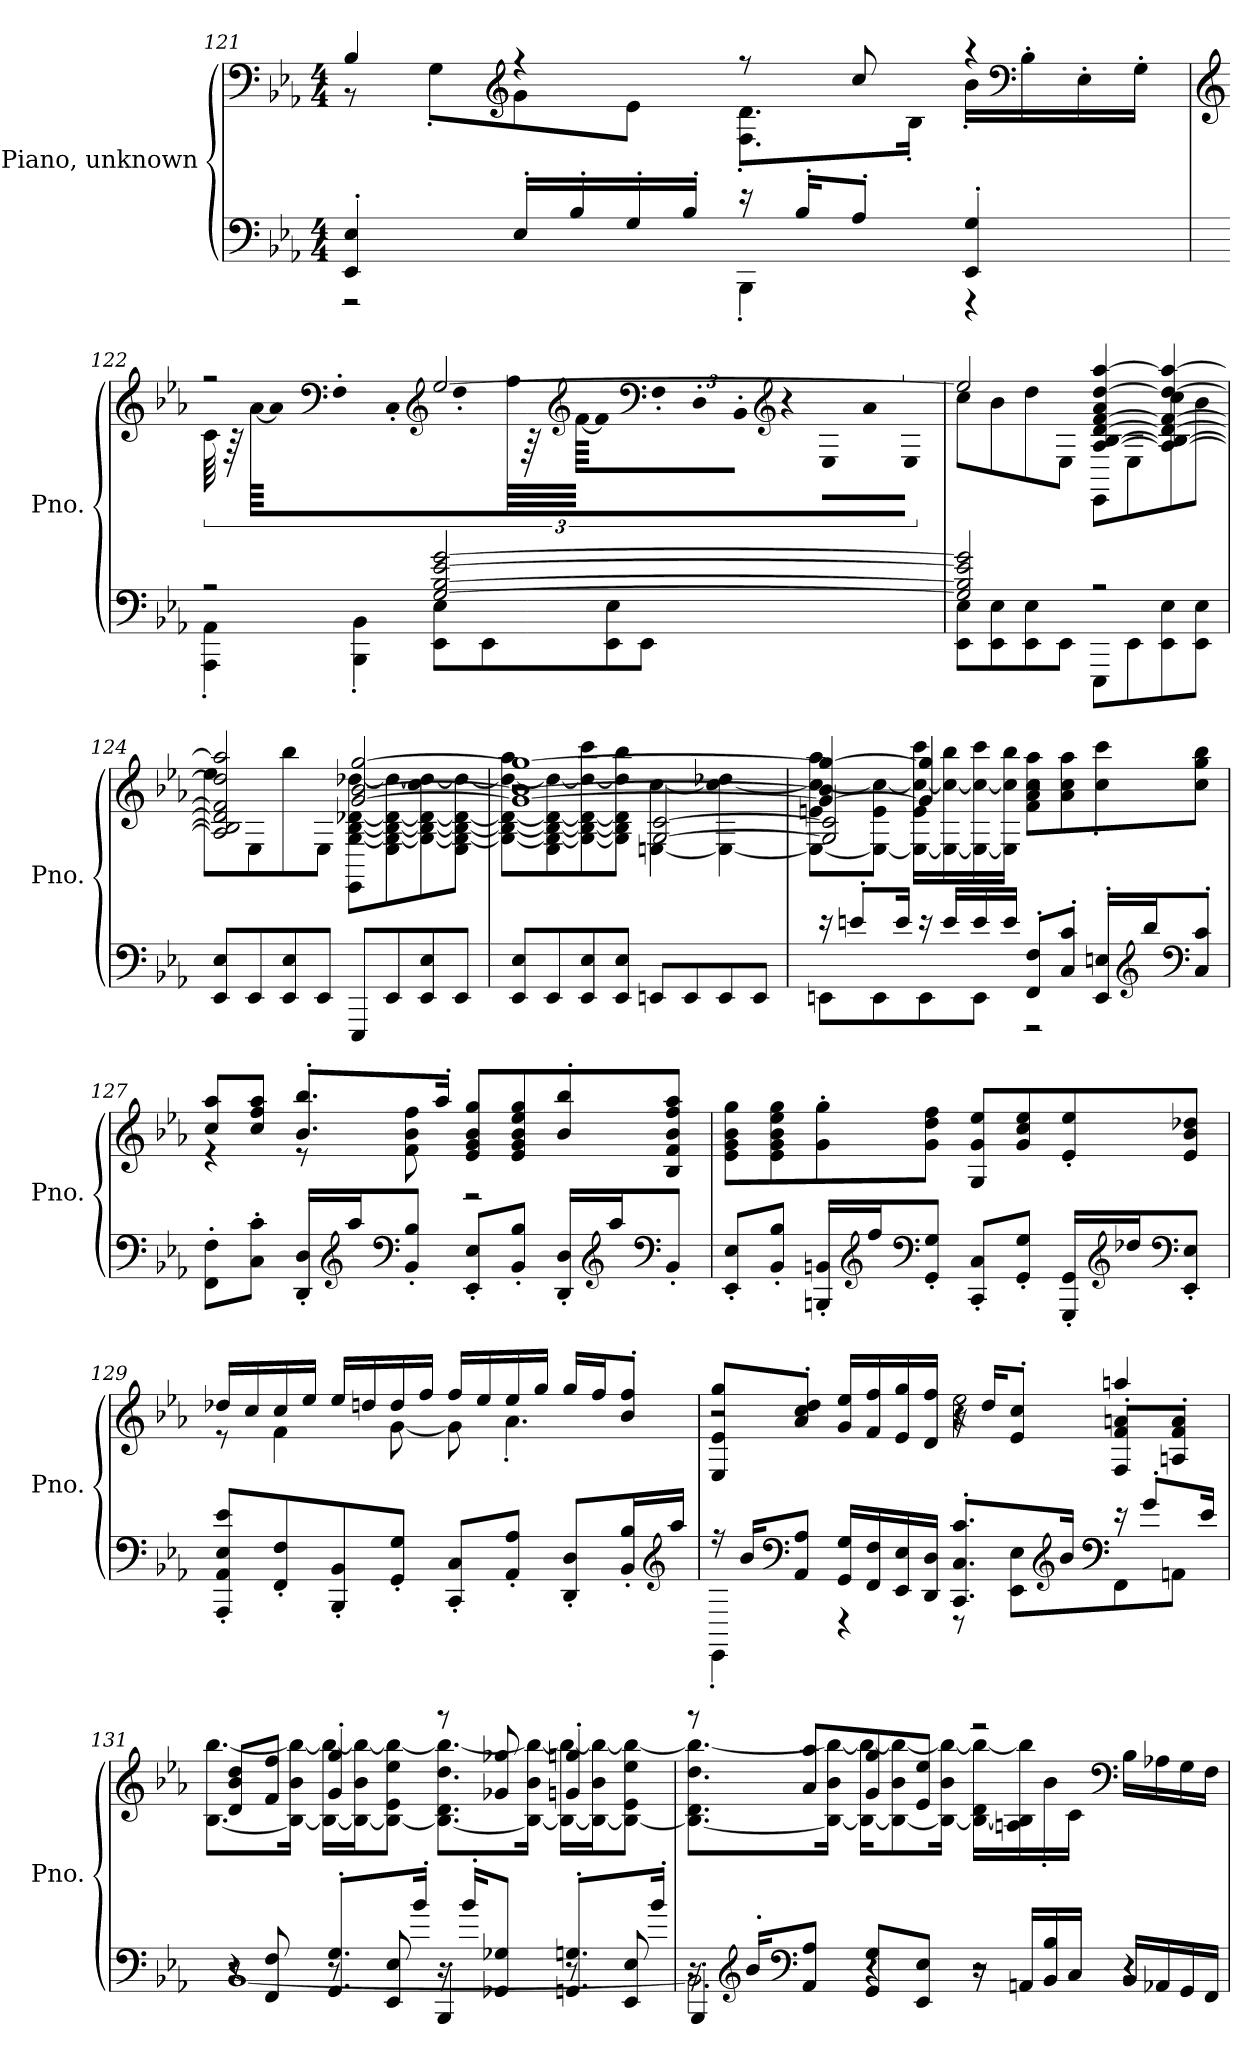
**kern	**kern
*part1	*part1
*staff2	*staff1
*I"Piano, unknown	*
*I'Pno.	*
!!LO:LB:g=z
*clefF4	*clefF4
*k[b-e-a-]	*k[b-e-a-]
*M4/4	*M4/4
=121	=121
*^	*^
4EE-/' 4E-/'	2r	4B-/	8r
.	.	.	8G'\L
*	*	*clefG2	*
16E-'/LL	.	4r	8g\
16B-'/	.	.	.
16G'/	.	.	8e-\J
16B-'/JJ	.	.	.
16r	4BBB-'\	8r	8.F\' 8.d\'L
16B-'/KL	.	.	.
8A-'/J	.	8cc/	.
.	.	.	16B-'\Jk
4EE-/' 4G/'	4r	4r	16b-'\LL
*	*	*clefF4	*
.	.	.	16B-'\
.	.	.	16E-'\
.	.	.	16G'\JJ
!!LO:PB:g=z	!!
=122	=122	=122	=122
*	*	*clefG2	*
2r	4AAA-\' 4AA-\'	2r	96c\
.	.	.	96r
.	.	.	[96a-\KLLL
.	.	.	32a-\J]
*	*	*clefF4	*
.	.	.	16F'\
.	.	.	16C'\
.	.	.	16F'\
.	4BBB-\' 4BB-\'	.	96A-\JJkk
.	.	.	96r
*	*	*clefG2	*
.	.	.	[96f\KLLL
.	.	.	32f\J]
*	*	*clefF4	*
.	.	.	16F'\
.	.	.	16D'\
.	.	.	16BB-'\JJ
*	*	*clefG2	*
[2G/ [2B-/ [2e-/ [2g/	8EE-\ 8E-\L	[2ee-/	8r
.	8EE-\	.	8E-\L
.	8EE-\ 8E-\	.	8a-\
.	8EE-\J	.	8E-\J
=123	=123	=123	=123
2G/] 2B-/] 2e-/] 2g/]	8EE-\ 8E-\L	2ee-/]	8cc\L
.	8EE-\ 8E-\	.	8b-\
.	8EE-\ 8E-\	.	8dd\
.	8EE-\J	.	8E-\J
2r	8EEE-\L	[4A-/ [4B-/ [4d/ [4f/ 4a-/ [4dd/ [4aa-/	8EE-\L
.	8EE-\	.	8E-\
.	8EE-\ 8E-\	4A-/_ 4B-/_ 4d/_ 4f/_ 4dd/_ 4aa-/_	8cc\
.	8EE-\ 8E-\J	.	8b-\J
*v	*v	*	*
!!LO:LB:g=z	!!
=124	=124	=124
8EE-/ 8E-/L	2A-/] 2B-/] 2d/] 2f/] 2dd/] 2aa-/]	8ee-\L
8EE-/	.	8E-\
8EE-/ 8E-/	.	8bb-\
8EE-/J	.	8E-\J
8EEE-/L	[2g/ [2b-/ [2gg/	8EE-\ [8G\ [8B-\ [8d-X\ [8dd-X\L
8EE-/	.	8E-\ 8G\_ 8B-\_ 8d-\_ 8dd-\_
8EE-/ 8E-/	.	8G\_ 8B-\_ 8d-\_ 8cc\ 8dd-\_
8EE-/J	.	8E-\ 8G\_ 8B-\_ 8d-\_ 8dd-\_J
=125	=125	=125
*	*	*^
8EE-/ 8E-/L	1g_ 1b-_ 1gg_	8G\_ 8B-\_ 8d-\_ 8dd-\_ 8aa-\L	2r
8EE-/	.	8E-\ 8G\_ 8B-\_ 8d-\_ 8dd-\_	.
8EE-/ 8E-/	.	8G\_ 8B-\_ 8d-\_ 8dd-\_ 8ccc\	.
8EE-/ 8E-/J	.	8G\] 8B-\] 8d-\] 8dd-\] 8bb-\J	.
8EEn/L	.	[4En\ [4cc\	[2G/ [2c/
8EE/	.	.	.
8EE/	.	4E\_ 4cc\_ 4dd-X\	.
8EE/J	.	.	.
!!LO:LB:g=z	!!	!!
=126	=126	=126	=126
*^	*	*	*
16r	8EEn\L	4g/_ 4b-/] 4gg/_	8E\_ 8en\ 8cc\_ 8aa-\L	2G/] 2c/]
8en'/L	.	.	.	.
.	8EE\	.	8E\_ 8e\ 8cc\_J	.
16e/Jk	.	.	.	.
16r	8EE\	4g/] 4gg/]	16E\_ 16e\ 16cc\_ 16ccc\LL	.
16e/LL	.	.	16E\_ 16cc\_ 16bb-\	.
16e/	8EE\J	.	16E\_ 16cc\_ 16ccc\	.
16e/JJ	.	.	16E\] 16cc\] 16bb-\JJ	.
8FF/' 8F/'L	2r	2r	8f\ 8a-\ 8cc\ 8aa-\L	2r
8C/' 8c/'J	.	.	8a-\ 8cc\ 8aa-\	.
16EE/' 16En/'LL	.	.	8cc\' 8ccc\'	.
*clefG2	*	*	*	*
16bb-/J	.	.	.	.
*clefF4	*	*	*	*
8C/' 8c/'J	.	.	8cc\ 8gg\ 8bb-\J	.
*v	*v	*	*	*
*	*	*v	*v
=127	=127	=127
8FF\' 8F\'L	8cc/ 8aa-/L	4r
8C\' 8c\'J	8cc/ 8ff/ 8aa-/J	.
16DD/' 16D/'LL	8.b-/' 8.bb-/'L	8r
*clefG2	*	*
16aa-/J	.	.
*clefF4	*	*
8BB-/' 8B-/'J	.	8f\ 8b-\ 8ff\
.	16aa-'/Jk	.
8EE-/' 8E-/'L	8e-/ 8g/ 8b-/ 8gg/L	2r
8BB-/' 8B-/'J	8e-/ 8g/ 8b-/ 8ee-/ 8gg/	.
16DD/' 16D/'LL	8b-/' 8bb-/'	.
*clefG2	*	*
16aa-/J	.	.
*clefF4	*	*
8BB-'/J	8B-/ 8f/ 8b-/ 8ff/ 8aa-/J	.
*	*v	*v
!!LO:LB:g=z
=128	=128
8EE-/' 8E-/'L	8e-\ 8g\ 8b-\ 8gg\L
8BB-/' 8B-/'J	8e-\ 8g\ 8b-\ 8ee-\ 8gg\
16BBBn/' 16BBn/'LL	8g\' 8gg\'
*clefG2	*
16ff/J	.
*clefF4	*
8GG/' 8G/'J	8g\ 8dd\ 8ff\J
8CC/' 8C/'L	8G/ 8g/ 8ee-/L
8GG/' 8G/'J	8g/ 8cc/ 8ee-/
16GGG/' 16GG/'LL	8e-/' 8ee-/'
*clefG2	*
16dd-X/J	.
*clefF4	*
8EE-/' 8E-/'J	8e-/ 8b-/ 8dd-X/J
=129	=129
*	*^
8AAA-/' 8AA-/' 8E-/' 8e-/'L	16dd-X/LL	8r
.	16cc/	.
8FF/' 8F/'	16cc/	4f\
.	16ee-/JJ	.
8BBB-/' 8BB-/'	16ee-/LL	.
.	16ddn/	.
8GG/' 8G/'J	16dd/	[8g\
.	16ff/JJ	.
8CC/' 8C/'L	16ff/LL	8g\]
.	16ee-/	.
8AA-/' 8A-/'J	16ee-/	4.a-'\
.	16gg/JJ	.
8DD/' 8D/'L	16gg/LL	.
.	16ff/J	.
16BB-/' 16B-/'L	8b-/' 8ff/'J	.
*clefG2	*	*
16aa-/JJ	.	.
!!LO:LB:g=z
=130	=130	=130
*^	*	*^
16r	4EE-'\	2r	2r	8E-/ 8e-/ 8gg/L
16b-/KL	.	.	.	.
*clefF4	*	*	*	*
8AA-/ 8A-/J	.	.	.	8a-/' 8cc/' 8dd/'J
16GG/ 16G/LL	4r	.	.	16g/ 16ee-/LL
16FF/ 16F/	.	.	.	16f/ 16ff/
16EE-/ 16E-/	.	.	.	16e-/ 16gg/
16DD/ 16D/JJ	.	.	.	16d/ 16ff/JJ
8.CC/' 8.C/' 8.c/'L	8r	4r	2ee-\	16r
.	.	.	.	16dd/KL
.	8EE-\ 8E-\L	.	.	8e-/' 8cc/'J
*clefG2	*	*	*	*
16b-/Jk	.	.	.	.
*clefF4	*	*	*	*
16r	8FF\	4aan/	.	8F/' 8f/' 8an/'L
8g'/L	.	.	.	.
.	8AAn\J	.	.	8An/' 8f/' 8a/'J
16e-/Jk	.	.	.	.
*	*	*	*v	*v
!!LO:LB:g=z
=131	=131	=131	=131
*	*^	*	*
8r	[1BB-	4r	8d/ 8b-/ 8dd/L	[8.B-\ [8.bb-\L
8FF/ 8F/	.	.	8f/ 8ff/J	.
.	.	.	.	16B-\_ 16b-\ 16bb-\_Jk
8.GG/' 8.G/'L	.	8r	4g/' 4gg/'	16B-\_ 16bb-\_LL
.	.	.	.	16B-\_ 16b-\ 16bb-\_J
.	.	8EE-/ 8E-/	.	8B-\_ 8e-\ 8ee-\ 8bb-\_J
16b-'/Jk	.	.	.	.
16r	.	4BBB-'/	8r	8.B-\_ 8.d\ 8.dd\ 8.bb-\_L
16b-'/KL	.	.	.	.
8GG-X/ 8G-X/J	.	.	8g-X/ 8gg-X/	.
.	.	.	.	16B-\_ 16b-\ 16bb-\_Jk
8.GGn/' 8.Gn/'L	.	8r	4gn/' 4ggn/'	16B-\_ 16bb-\_LL
.	.	.	.	16B-\_ 16b-\ 16bb-\_J
.	.	8EE-/ 8E-/	.	8B-\_ 8e-\ 8ee-\ 8bb-\_J
16b-'/Jk	.	.	.	.
!!LO:PB:g=z	!!
=132	=132	=132	=132	=132
16r	2.BB-\]	4BBB-'/	8r	8.B-\_ 8.d\ 8.dd\ 8.bb-\_L
*clefG2	*	*	*	*
16b-'/KL	.	.	.	.
*clefF4	*	*	*	*
8AA-/ 8A-/J	.	.	8a-/ 8aa-/L	.
.	.	.	.	16B-\_ 16b-\ 16bb-\_Jk
8GG/ 8G/L	.	4r	8g/ 8gg/	16B-\_ 16bb-\_KL
.	.	.	.	8B-\_ 8b-\ 8bb-\_
8EE-/ 8E-/J	.	.	8e-/ 8ee-/J	.
.	.	.	.	16B-\_ 16b-\ 16bb-\_Jk
16r	.	2r	2r	16B-\_ 16d\ 16bb-\_LL
16AAn/LL	.	.	.	16An\ 16B-\] 16bb-\]
16BB-/ 16B-/	.	.	.	16b-'\
16C/JJ	.	.	.	16c\JJ
*	*	*	*clefF4	*
16BB-/LL	4r	.	.	16B-\LL
16AA-X/	.	.	.	16A-X\
16GG/	.	.	.	16G\
16FF/JJ	.	.	.	16F\JJ
*v	*v	*v	*	*
*	*v	*v
=	=
*-	*-
